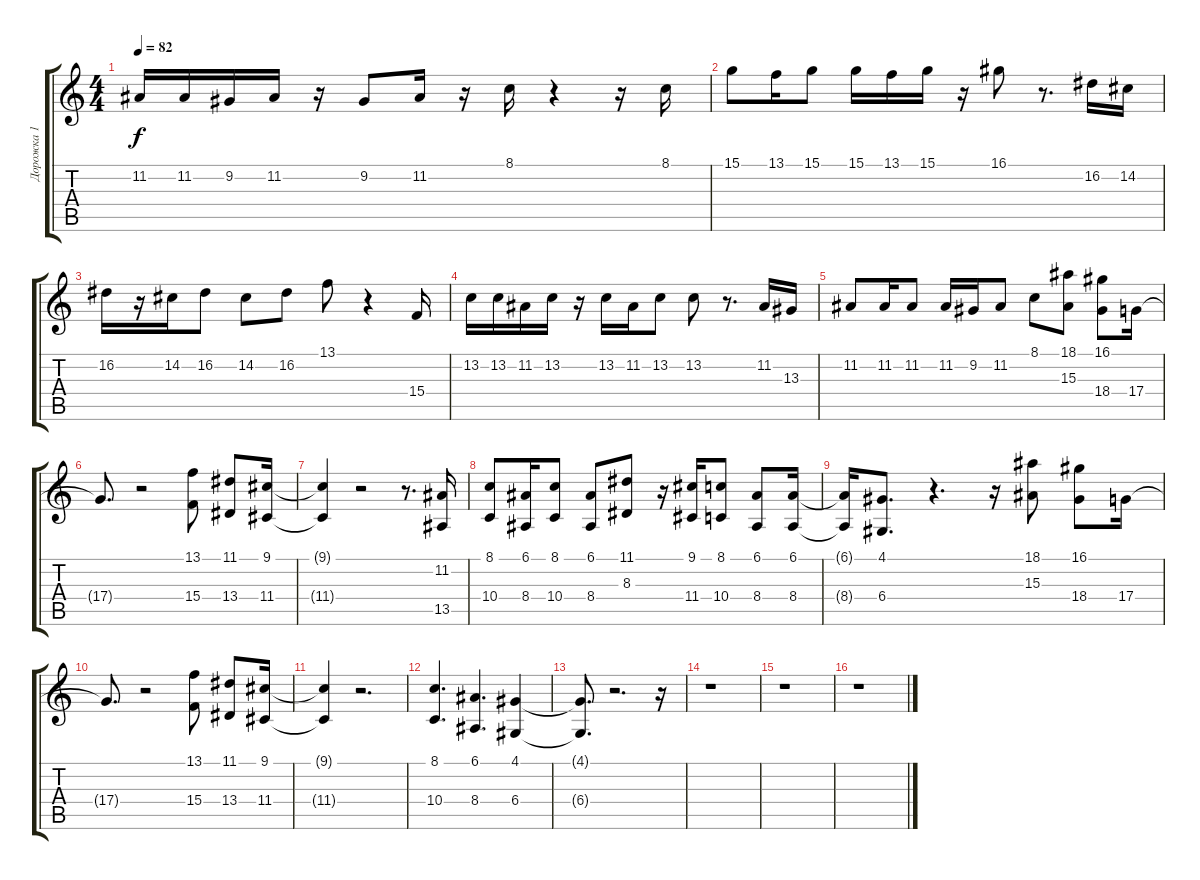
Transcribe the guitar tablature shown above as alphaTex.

\track ("Дорожка 1" "Дорожка 1") {instrument lead1square}
\staff {score tabs}
\tuning (E4 B3 G3 D3 A2 E2) {hide}
\ts (4 4)
\tempo 82
\clef g2
\ks c
11.2.16{dy f} 11.2.16 9.2.16 11.2.16 r.16 9.2.8 11.2.16 r.16 8.1.16 r.4 r.16 8.1.16 |
15.1.8 13.1.16 15.1.8 15.1.16 13.1.16 15.1.16 r.16 16.1.8 r.8{d} 16.2.16 14.2.16 |
16.2.16 r.16 14.2.16 16.2.8 14.2.8 16.2.8 13.1.8 r.4 15.4.16 |
13.2.16 13.2.16 11.2.16 13.2.16 r.16 13.2.16 11.2.16 13.2.8 13.2.8 r.8{d} 11.2.16 13.3.16 |
11.2.8 11.2.16 11.2.8 11.2.16 9.2.16 11.2.8 8.1.8 (18.1 15.3).8 (16.1 18.4).8 17.4.16 |
17.4{t}.8{d} r.2 (13.1 15.4).8 (11.1 13.4).8 (9.1 11.4).16 |
(9.1{t} 11.4{t}).4 r.2 r.8{d} (11.2 13.5).16 |
(8.1 10.4).8 (6.1 8.4).16 (8.1 10.4).8 (6.1 8.4).8 (11.1 8.3).8 r.16 (9.1 11.4).16 (8.1 10.4).8 (6.1 8.4).8 (6.1 8.4).16 |
(6.1{t} 8.4{t}).16 (4.1 6.4).8{d} r.4{d} r.16 (18.1 15.3).8 (16.1 18.4).8 17.4.16 |
17.4{t}.8{d} r.2 (13.1 15.4).8 (11.1 13.4).8 (9.1 11.4).16 |
(9.1{t} 11.4{t}).4 r.2{d} |
(8.1 10.4).4{d} (6.1 8.4).4{d} (4.1 6.4).4 |
(4.1{t} 6.4{t}).8{d} r.2{d} r.16 |
r.1 |
r.1 |
r.1
